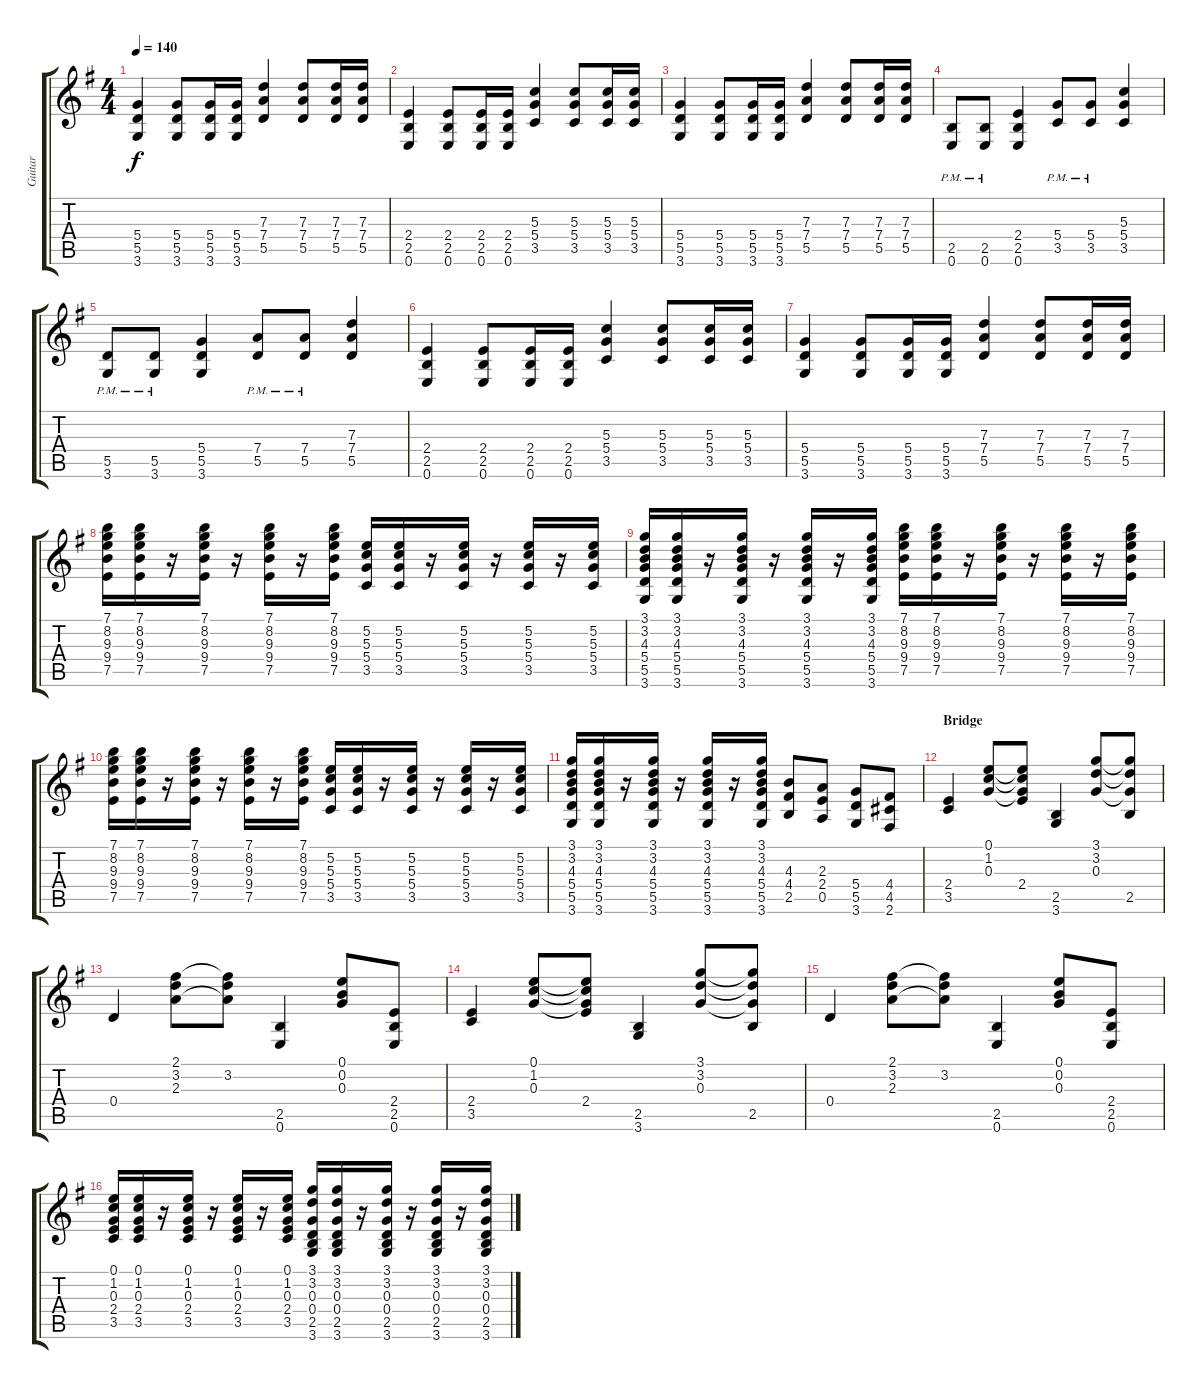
\track ("Guitar" "Guitar") {instrument overdrivenguitar}
\staff {score tabs}
\tuning (E4 B3 G3 D3 A2 E2) {hide}
\ts (4 4)
\tempo 140
\clef g2
\ks g
(5.4 5.5 3.6).4{dy f} (5.4 5.5 3.6).8 (5.4 5.5 3.6).16 (5.4 5.5 3.6).16 (7.3 7.4 5.5).4 (7.3 7.4 5.5).8 (7.3 7.4 5.5).16 (7.3 7.4 5.5).16 |
(2.4 2.5 0.6).4 (2.4 2.5 0.6).8 (2.4 2.5 0.6).16 (2.4 2.5 0.6).16 (5.3 5.4 3.5).4 (5.3 5.4 3.5).8 (5.3 5.4 3.5).16 (5.3 5.4 3.5).16 |
(5.4 5.5 3.6).4 (5.4 5.5 3.6).8 (5.4 5.5 3.6).16 (5.4 5.5 3.6).16 (7.3 7.4 5.5).4 (7.3 7.4 5.5).8 (7.3 7.4 5.5).16 (7.3 7.4 5.5).16 |
(2.5 0.6{pm}).8 (2.5 0.6{pm}).8 (2.4 2.5 0.6).4 (5.4{pm} 3.5).8 (5.4{pm} 3.5).8 (5.3 5.4 3.5).4 |
(5.5{pm} 3.6).8 (5.5{pm} 3.6).8 (5.4 5.5 3.6).4 (7.4{pm} 5.5).8 (7.4{pm} 5.5).8 (7.3 7.4 5.5).4 |
(2.4 2.5 0.6).4 (2.4 2.5 0.6).8 (2.4 2.5 0.6).16 (2.4 2.5 0.6).16 (5.3 5.4 3.5).4 (5.3 5.4 3.5).8 (5.3 5.4 3.5).16 (5.3 5.4 3.5).16 |
(5.4 5.5 3.6).4 (5.4 5.5 3.6).8 (5.4 5.5 3.6).16 (5.4 5.5 3.6).16 (7.3 7.4 5.5).4 (7.3 7.4 5.5).8 (7.3 7.4 5.5).16 (7.3 7.4 5.5).16 |
(7.1 8.2 9.3 9.4 7.5).16{instrument electricguitarclean} (7.1 8.2 9.3 9.4 7.5).16 r.16 (7.1 8.2 9.3 9.4 7.5).16 r.16 (7.1 8.2 9.3 9.4 7.5).16 r.16 (7.1 8.2 9.3 9.4 7.5).16 (5.2 5.3 5.4 3.5).16 (5.2 5.3 5.4 3.5).16 r.16 (5.2 5.3 5.4 3.5).16 r.16 (5.2 5.3 5.4 3.5).16 r.16 (5.2 5.3 5.4 3.5).16 |
(3.1 3.2 4.3 5.4 5.5 3.6).16 (3.1 3.2 4.3 5.4 5.5 3.6).16 r.16 (3.1 3.2 4.3 5.4 5.5 3.6).16 r.16 (3.1 3.2 4.3 5.4 5.5 3.6).16 r.16 (3.1 3.2 4.3 5.4 5.5 3.6).16 (7.1 8.2 9.3 9.4 7.5).16 (7.1 8.2 9.3 9.4 7.5).16 r.16 (7.1 8.2 9.3 9.4 7.5).16 r.16 (7.1 8.2 9.3 9.4 7.5).16 r.16 (7.1 8.2 9.3 9.4 7.5).16 |
(7.1 8.2 9.3 9.4 7.5).16 (7.1 8.2 9.3 9.4 7.5).16 r.16 (7.1 8.2 9.3 9.4 7.5).16 r.16 (7.1 8.2 9.3 9.4 7.5).16 r.16 (7.1 8.2 9.3 9.4 7.5).16 (5.2 5.3 5.4 3.5).16 (5.2 5.3 5.4 3.5).16 r.16 (5.2 5.3 5.4 3.5).16 r.16 (5.2 5.3 5.4 3.5).16 r.16 (5.2 5.3 5.4 3.5).16 |
(3.1 3.2 4.3 5.4 5.5 3.6).16 (3.1 3.2 4.3 5.4 5.5 3.6).16 r.16 (3.1 3.2 4.3 5.4 5.5 3.6).16 r.16 (3.1 3.2 4.3 5.4 5.5 3.6).16 r.16 (3.1 3.2 4.3 5.4 5.5 3.6).16 (4.3 4.4 2.5).8 (2.3 2.4 0.5).8 (5.4 5.5 3.6).8 (4.4 4.5 2.6).8 |
\section ("" "Bridge")
(2.4 3.5).4{instrument acousticguitarsteel} (0.1 1.2 0.3).8 (0.1{t} 1.2{t} 0.3{t} 2.4).8 (2.5 3.6).4 (3.1 3.2 0.3).8 (3.1{t} 3.2{t} 0.3{t} 2.5).8 |
0.4.4 (2.1 3.2 2.3).8 (2.1{t} 3.2 2.3{t}).8 (2.5 0.6).4 (0.1 0.2 0.3).8 (2.4 2.5 0.6).8 |
(2.4 3.5).4 (0.1 1.2 0.3).8 (0.1{t} 1.2{t} 0.3{t} 2.4).8 (2.5 3.6).4 (3.1 3.2 0.3).8 (3.1{t} 3.2{t} 0.3{t} 2.5).8 |
0.4.4 (2.1 3.2 2.3).8 (2.1{t} 3.2 2.3{t}).8 (2.5 0.6).4 (0.1 0.2 0.3).8 (2.4 2.5 0.6).8 |
(0.1 1.2 0.3 2.4 3.5).16{instrument electricguitarclean} (0.1 1.2 0.3 2.4 3.5).16 r.16 (0.1 1.2 0.3 2.4 3.5).16 r.16 (0.1 1.2 0.3 2.4 3.5).16 r.16 (0.1 1.2 0.3 2.4 3.5).16 (3.1 3.2 0.3 0.4 2.5 3.6).16 (3.1 3.2 0.3 0.4 2.5 3.6).16 r.16 (3.1 3.2 0.3 0.4 2.5 3.6).16 r.16 (3.1 3.2 0.3 0.4 2.5 3.6).16 r.16 (3.1 3.2 0.3 0.4 2.5 3.6).16
